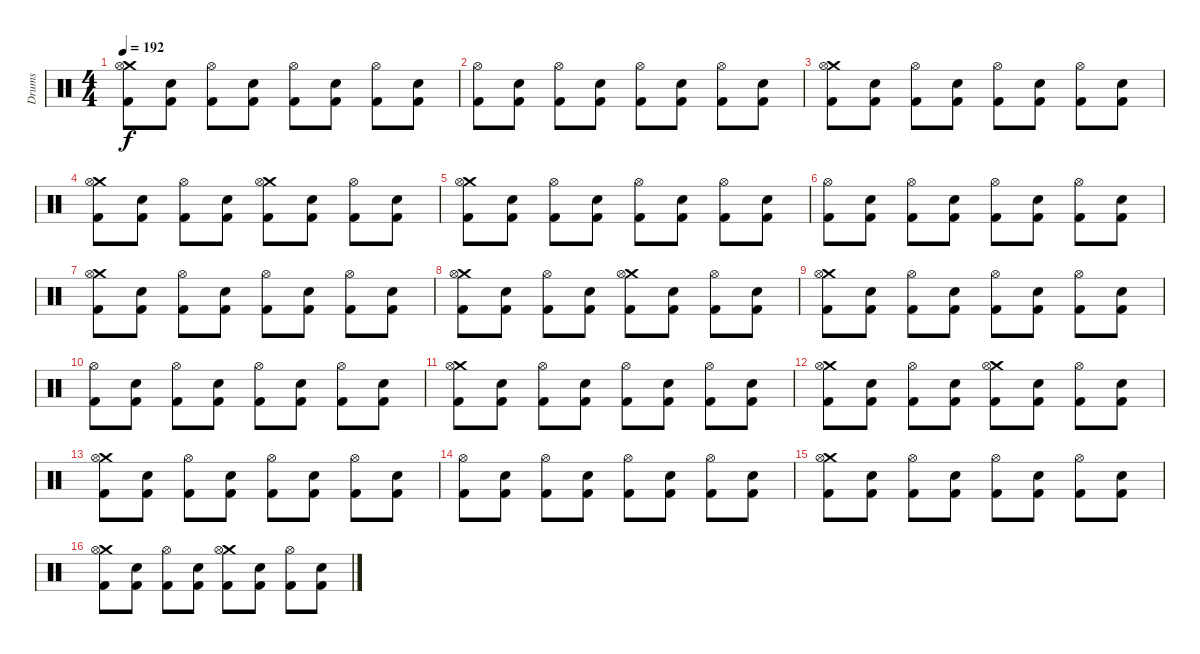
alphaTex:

\track ("Drums" "Drums") {instrument percussion}
\staff {score}
\articulation defaults
\ts (4 4)
\tempo 192
\clef neutral
\ks c
("Crash medium (hit)" "Hi-Hat (open)" "Kick (hit) 2").8{dy f} ("Electric Snare (hit)" "Kick (hit) 2").8 ("Hi-Hat (open)" "Kick (hit) 2").8 ("Electric Snare (hit)" "Kick (hit) 2").8 ("Hi-Hat (open)" "Kick (hit) 2").8 ("Electric Snare (hit)" "Kick (hit) 2").8 ("Hi-Hat (open)" "Kick (hit) 2").8 ("Electric Snare (hit)" "Kick (hit) 2").8 |
("Hi-Hat (open)" "Kick (hit) 2").8 ("Electric Snare (hit)" "Kick (hit) 2").8 ("Hi-Hat (open)" "Kick (hit) 2").8 ("Electric Snare (hit)" "Kick (hit) 2").8 ("Hi-Hat (open)" "Kick (hit) 2").8 ("Electric Snare (hit)" "Kick (hit) 2").8 ("Hi-Hat (open)" "Kick (hit) 2").8 ("Electric Snare (hit)" "Kick (hit) 2").8 |
("Crash medium (hit)" "Hi-Hat (open)" "Kick (hit) 2").8 ("Electric Snare (hit)" "Kick (hit) 2").8 ("Hi-Hat (open)" "Kick (hit) 2").8 ("Electric Snare (hit)" "Kick (hit) 2").8 ("Hi-Hat (open)" "Kick (hit) 2").8 ("Electric Snare (hit)" "Kick (hit) 2").8 ("Hi-Hat (open)" "Kick (hit) 2").8 ("Electric Snare (hit)" "Kick (hit) 2").8 |
("Crash medium (hit)" "Hi-Hat (open)" "Kick (hit) 2").8 ("Electric Snare (hit)" "Kick (hit) 2").8 ("Hi-Hat (open)" "Kick (hit) 2").8 ("Electric Snare (hit)" "Kick (hit) 2").8 ("Crash medium (hit)" "Hi-Hat (open)" "Kick (hit) 2").8 ("Electric Snare (hit)" "Kick (hit) 2").8 ("Hi-Hat (open)" "Kick (hit) 2").8 ("Electric Snare (hit)" "Kick (hit) 2").8 |
("Crash medium (hit)" "Hi-Hat (open)" "Kick (hit) 2").8 ("Electric Snare (hit)" "Kick (hit) 2").8 ("Hi-Hat (open)" "Kick (hit) 2").8 ("Electric Snare (hit)" "Kick (hit) 2").8 ("Hi-Hat (open)" "Kick (hit) 2").8 ("Electric Snare (hit)" "Kick (hit) 2").8 ("Hi-Hat (open)" "Kick (hit) 2").8 ("Electric Snare (hit)" "Kick (hit) 2").8 |
("Hi-Hat (open)" "Kick (hit) 2").8 ("Electric Snare (hit)" "Kick (hit) 2").8 ("Hi-Hat (open)" "Kick (hit) 2").8 ("Electric Snare (hit)" "Kick (hit) 2").8 ("Hi-Hat (open)" "Kick (hit) 2").8 ("Electric Snare (hit)" "Kick (hit) 2").8 ("Hi-Hat (open)" "Kick (hit) 2").8 ("Electric Snare (hit)" "Kick (hit) 2").8 |
("Crash medium (hit)" "Hi-Hat (open)" "Kick (hit) 2").8 ("Electric Snare (hit)" "Kick (hit) 2").8 ("Hi-Hat (open)" "Kick (hit) 2").8 ("Electric Snare (hit)" "Kick (hit) 2").8 ("Hi-Hat (open)" "Kick (hit) 2").8 ("Electric Snare (hit)" "Kick (hit) 2").8 ("Hi-Hat (open)" "Kick (hit) 2").8 ("Electric Snare (hit)" "Kick (hit) 2").8 |
("Crash medium (hit)" "Hi-Hat (open)" "Kick (hit) 2").8 ("Electric Snare (hit)" "Kick (hit) 2").8 ("Hi-Hat (open)" "Kick (hit) 2").8 ("Electric Snare (hit)" "Kick (hit) 2").8 ("Crash medium (hit)" "Hi-Hat (open)" "Kick (hit) 2").8 ("Electric Snare (hit)" "Kick (hit) 2").8 ("Hi-Hat (open)" "Kick (hit) 2").8 ("Electric Snare (hit)" "Kick (hit) 2").8 |
("Crash medium (hit)" "Hi-Hat (open)" "Kick (hit) 2").8 ("Electric Snare (hit)" "Kick (hit) 2").8 ("Hi-Hat (open)" "Kick (hit) 2").8 ("Electric Snare (hit)" "Kick (hit) 2").8 ("Hi-Hat (open)" "Kick (hit) 2").8 ("Electric Snare (hit)" "Kick (hit) 2").8 ("Hi-Hat (open)" "Kick (hit) 2").8 ("Electric Snare (hit)" "Kick (hit) 2").8 |
("Hi-Hat (open)" "Kick (hit) 2").8 ("Electric Snare (hit)" "Kick (hit) 2").8 ("Hi-Hat (open)" "Kick (hit) 2").8 ("Electric Snare (hit)" "Kick (hit) 2").8 ("Hi-Hat (open)" "Kick (hit) 2").8 ("Electric Snare (hit)" "Kick (hit) 2").8 ("Hi-Hat (open)" "Kick (hit) 2").8 ("Electric Snare (hit)" "Kick (hit) 2").8 |
("Crash medium (hit)" "Hi-Hat (open)" "Kick (hit) 2").8 ("Electric Snare (hit)" "Kick (hit) 2").8 ("Hi-Hat (open)" "Kick (hit) 2").8 ("Electric Snare (hit)" "Kick (hit) 2").8 ("Hi-Hat (open)" "Kick (hit) 2").8 ("Electric Snare (hit)" "Kick (hit) 2").8 ("Hi-Hat (open)" "Kick (hit) 2").8 ("Electric Snare (hit)" "Kick (hit) 2").8 |
("Crash medium (hit)" "Hi-Hat (open)" "Kick (hit) 2").8 ("Electric Snare (hit)" "Kick (hit) 2").8 ("Hi-Hat (open)" "Kick (hit) 2").8 ("Electric Snare (hit)" "Kick (hit) 2").8 ("Crash medium (hit)" "Hi-Hat (open)" "Kick (hit) 2").8 ("Electric Snare (hit)" "Kick (hit) 2").8 ("Hi-Hat (open)" "Kick (hit) 2").8 ("Electric Snare (hit)" "Kick (hit) 2").8 |
("Crash medium (hit)" "Hi-Hat (open)" "Kick (hit) 2").8 ("Electric Snare (hit)" "Kick (hit) 2").8 ("Hi-Hat (open)" "Kick (hit) 2").8 ("Electric Snare (hit)" "Kick (hit) 2").8 ("Hi-Hat (open)" "Kick (hit) 2").8 ("Electric Snare (hit)" "Kick (hit) 2").8 ("Hi-Hat (open)" "Kick (hit) 2").8 ("Electric Snare (hit)" "Kick (hit) 2").8 |
("Hi-Hat (open)" "Kick (hit) 2").8 ("Electric Snare (hit)" "Kick (hit) 2").8 ("Hi-Hat (open)" "Kick (hit) 2").8 ("Electric Snare (hit)" "Kick (hit) 2").8 ("Hi-Hat (open)" "Kick (hit) 2").8 ("Electric Snare (hit)" "Kick (hit) 2").8 ("Hi-Hat (open)" "Kick (hit) 2").8 ("Electric Snare (hit)" "Kick (hit) 2").8 |
("Crash medium (hit)" "Hi-Hat (open)" "Kick (hit) 2").8 ("Electric Snare (hit)" "Kick (hit) 2").8 ("Hi-Hat (open)" "Kick (hit) 2").8 ("Electric Snare (hit)" "Kick (hit) 2").8 ("Hi-Hat (open)" "Kick (hit) 2").8 ("Electric Snare (hit)" "Kick (hit) 2").8 ("Hi-Hat (open)" "Kick (hit) 2").8 ("Electric Snare (hit)" "Kick (hit) 2").8 |
("Crash medium (hit)" "Hi-Hat (open)" "Kick (hit) 2").8 ("Electric Snare (hit)" "Kick (hit) 2").8 ("Hi-Hat (open)" "Kick (hit) 2").8 ("Electric Snare (hit)" "Kick (hit) 2").8 ("Crash medium (hit)" "Hi-Hat (open)" "Kick (hit) 2").8 ("Electric Snare (hit)" "Kick (hit) 2").8 ("Hi-Hat (open)" "Kick (hit) 2").8 ("Electric Snare (hit)" "Kick (hit) 2").8
